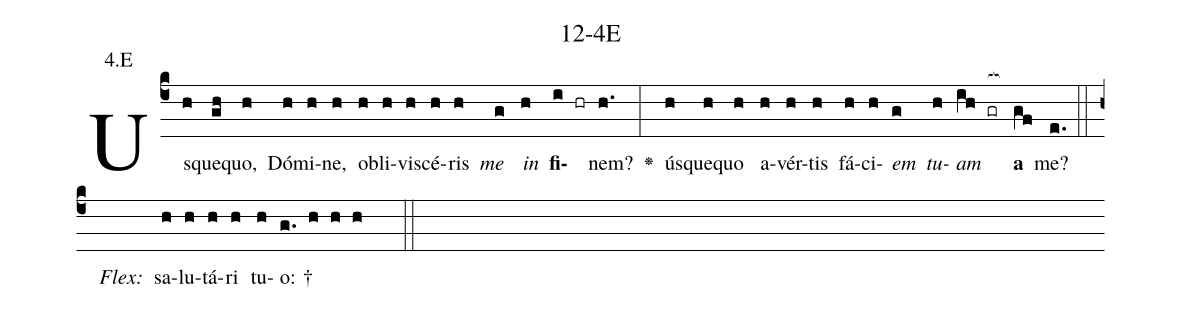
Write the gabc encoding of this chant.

name: 12-4E;
annotation: 4.E;
%%
(c4)Us(h)que(gh)quo,(h) Dó(h)mi(h)ne,(h) ob(h)li(h)vi(h)scé(h)ris(h) <i>me</i>(g) <i>in</i>(h) <b>fi</b>(i hr)nem?(h.) <v>\greheightstar</v>(:) ús(h)que(h)quo(h) a(h)vér(h)tis(h) fá(h)ci(h)<i>em</i>(g) <i>tu</i>(h)<i>am</i>(ih gr[ocb:1{]) <b>a</b>(gf[ocb:0}]) me?(e.) (::)
<i>Flex:</i>()  sa(h)lu(h)tá(h)ri(h) tu(h)o: †(g. h h h  ::)

%E(h) u(g) o(h) u(ih) a(gf) e.(e.) (::)
